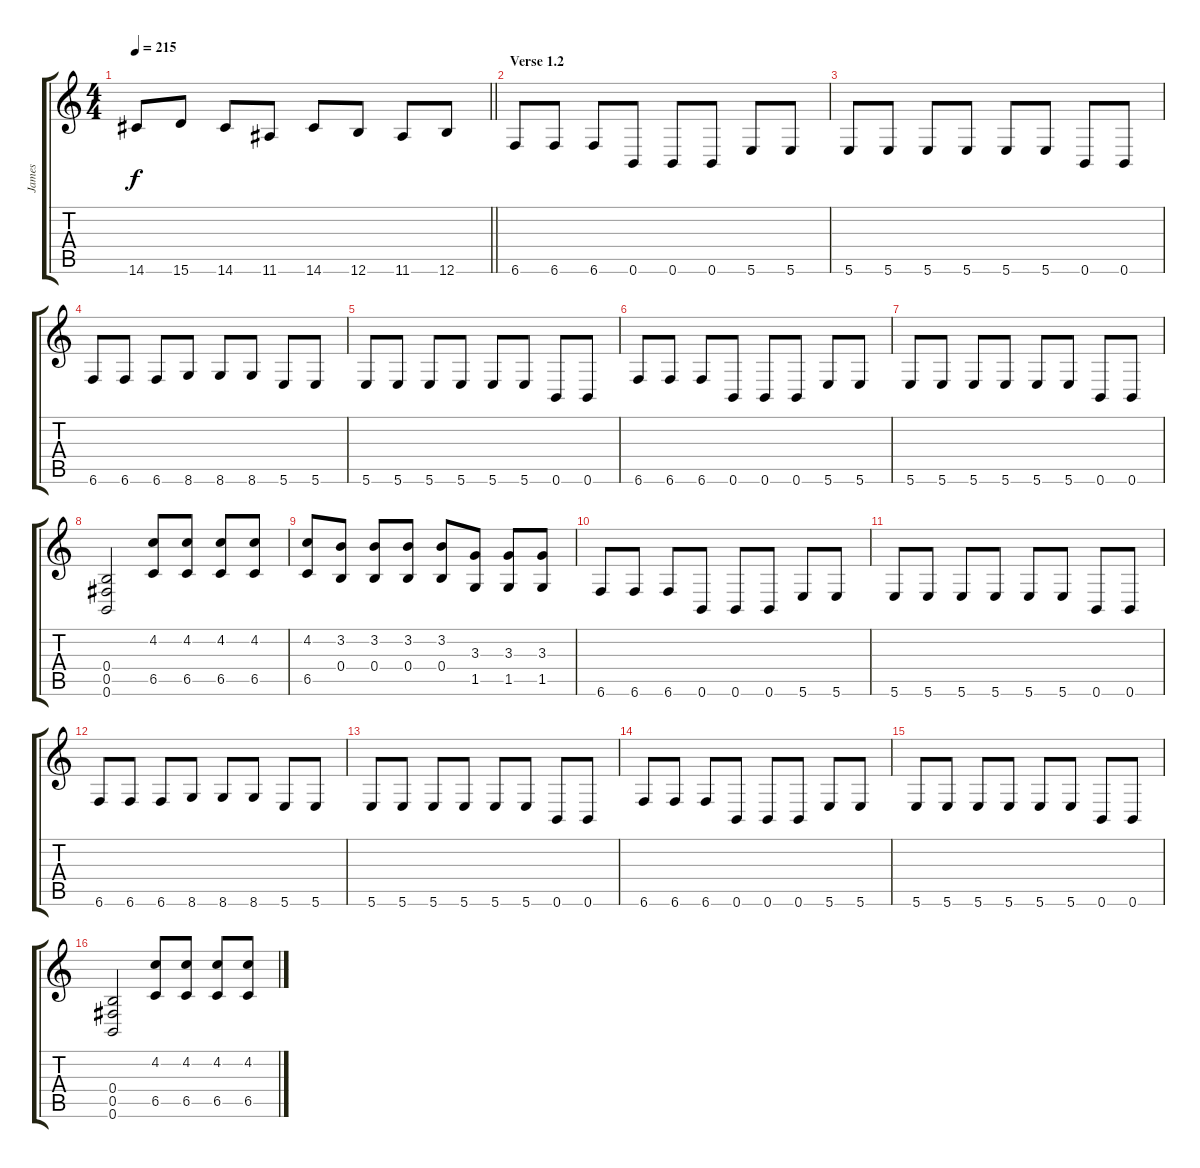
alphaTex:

\track ("James" "James") {instrument distortionguitar}
\staff {score tabs}
\tuning (Db4 Ab3 E3 B2 Gb2 B1) {hide}
\ts (4 4)
\tempo 215
\clef g2
\barLineRight lightlight
\ks c
14.6.8{dy f} 15.6.8 14.6.8 11.6.8 14.6.8 12.6.8 11.6.8 12.6.8 |
\section ("" "Verse 1.2")
6.6.8 6.6.8 6.6.8 0.6.8 0.6.8 0.6.8 5.6.8 5.6.8 |
5.6.8 5.6.8 5.6.8 5.6.8 5.6.8 5.6.8 0.6.8 0.6.8 |
6.6.8 6.6.8 6.6.8 8.6.8 8.6.8 8.6.8 5.6.8 5.6.8 |
5.6.8 5.6.8 5.6.8 5.6.8 5.6.8 5.6.8 0.6.8 0.6.8 |
6.6.8 6.6.8 6.6.8 0.6.8 0.6.8 0.6.8 5.6.8 5.6.8 |
5.6.8 5.6.8 5.6.8 5.6.8 5.6.8 5.6.8 0.6.8 0.6.8 |
(0.4 0.5 0.6).2 (4.2 6.5).8 (4.2 6.5).8 (4.2 6.5).8 (4.2 6.5).8 |
(4.2 6.5).8 (3.2 0.4).8 (3.2 0.4).8 (3.2 0.4).8 (3.2 0.4).8 (3.3 1.5).8 (3.3 1.5).8 (3.3 1.5).8 |
6.6.8 6.6.8 6.6.8 0.6.8 0.6.8 0.6.8 5.6.8 5.6.8 |
5.6.8 5.6.8 5.6.8 5.6.8 5.6.8 5.6.8 0.6.8 0.6.8 |
6.6.8 6.6.8 6.6.8 8.6.8 8.6.8 8.6.8 5.6.8 5.6.8 |
5.6.8 5.6.8 5.6.8 5.6.8 5.6.8 5.6.8 0.6.8 0.6.8 |
6.6.8 6.6.8 6.6.8 0.6.8 0.6.8 0.6.8 5.6.8 5.6.8 |
5.6.8 5.6.8 5.6.8 5.6.8 5.6.8 5.6.8 0.6.8 0.6.8 |
(0.4 0.5 0.6).2 (4.2 6.5).8 (4.2 6.5).8 (4.2 6.5).8 (4.2 6.5).8
